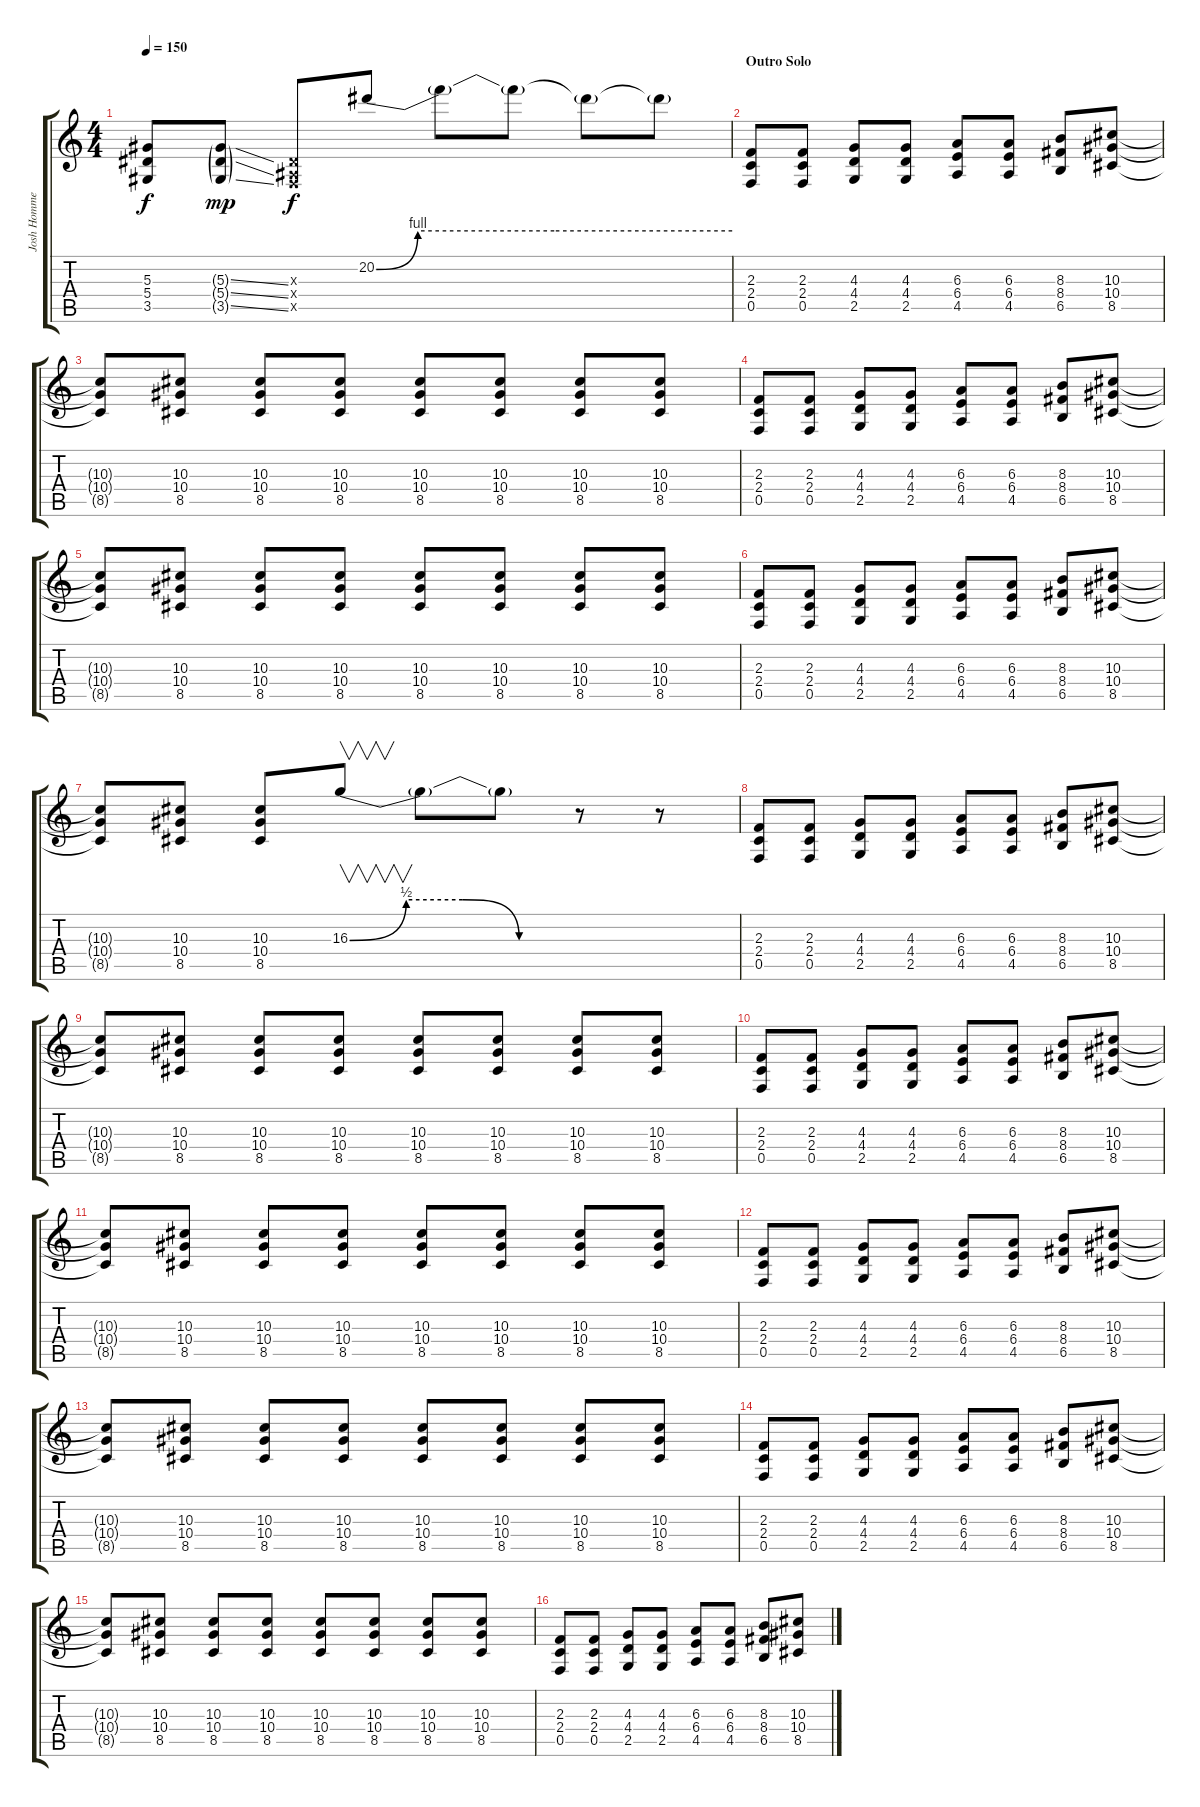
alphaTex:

\track ("Josh Homme" "Josh Homme") {instrument distortionguitar}
\staff {score tabs}
\tuning (C4 G3 Eb3 Bb2 F2 C2) {hide}
\ts (4 4)
\tempo 150
\clef g2
\ks c
(5.3{t} 5.4{t} 3.5{t}).8{dy f} (5.3{ss g} 5.4{ss g} 3.5{ss g}).8{dy mp} (0.3{x} 0.4{x} 0.5{x}).8{dy f} 20.2{be (custom 0 0 7 4 13 4 30 4 60 4)}.8 20.2{t}.8 20.2{t}.8 20.2{t}.8 20.2{t}.8 |
\section ("" "Outro Solo")
(2.3 2.4 0.5).8 (2.3 2.4 0.5).8 (4.3 4.4 2.5).8 (4.3 4.4 2.5).8 (6.3 6.4 4.5).8 (6.3 6.4 4.5).8 (8.3 8.4 6.5).8 (10.3 10.4 8.5).8 |
(10.3{t} 10.4{t} 8.5{t}).8 (10.3 10.4 8.5).8 (10.3 10.4 8.5).8 (10.3 10.4 8.5).8 (10.3 10.4 8.5).8 (10.3 10.4 8.5).8 (10.3 10.4 8.5).8 (10.3 10.4 8.5).8 |
(2.3 2.4 0.5).8 (2.3 2.4 0.5).8 (4.3 4.4 2.5).8 (4.3 4.4 2.5).8 (6.3 6.4 4.5).8 (6.3 6.4 4.5).8 (8.3 8.4 6.5).8 (10.3 10.4 8.5).8 |
(10.3{t} 10.4{t} 8.5{t}).8 (10.3 10.4 8.5).8 (10.3 10.4 8.5).8 (10.3 10.4 8.5).8 (10.3 10.4 8.5).8 (10.3 10.4 8.5).8 (10.3 10.4 8.5).8 (10.3 10.4 8.5).8 |
(2.3 2.4 0.5).8 (2.3 2.4 0.5).8 (4.3 4.4 2.5).8 (4.3 4.4 2.5).8 (6.3 6.4 4.5).8 (6.3 6.4 4.5).8 (8.3 8.4 6.5).8 (10.3 10.4 8.5).8 |
(10.3{t} 10.4{t} 8.5{t}).8 (10.3 10.4 8.5).8 (10.3 10.4 8.5).8 16.3{be (custom 0 0 15 2 30 2 45 0 60 0)}.8{v volume 16 instrument overdrivenguitar} 16.3{t}.8 16.3{t}.8 r.8 r.8 |
(2.3 2.4 0.5).8{instrument distortionguitar} (2.3 2.4 0.5).8 (4.3 4.4 2.5).8 (4.3 4.4 2.5).8 (6.3 6.4 4.5).8 (6.3 6.4 4.5).8 (8.3 8.4 6.5).8 (10.3 10.4 8.5).8 |
(10.3{t} 10.4{t} 8.5{t}).8{volume 11} (10.3 10.4 8.5).8 (10.3 10.4 8.5).8 (10.3 10.4 8.5).8 (10.3 10.4 8.5).8 (10.3 10.4 8.5).8 (10.3 10.4 8.5).8 (10.3 10.4 8.5).8 |
(2.3 2.4 0.5).8 (2.3 2.4 0.5).8 (4.3 4.4 2.5).8 (4.3 4.4 2.5).8 (6.3 6.4 4.5).8 (6.3 6.4 4.5).8 (8.3 8.4 6.5).8 (10.3 10.4 8.5).8 |
(10.3{t} 10.4{t} 8.5{t}).8 (10.3 10.4 8.5).8 (10.3 10.4 8.5).8 (10.3 10.4 8.5).8 (10.3 10.4 8.5).8 (10.3 10.4 8.5).8 (10.3 10.4 8.5).8 (10.3 10.4 8.5).8 |
(2.3 2.4 0.5).8 (2.3 2.4 0.5).8 (4.3 4.4 2.5).8 (4.3 4.4 2.5).8 (6.3 6.4 4.5).8 (6.3 6.4 4.5).8 (8.3 8.4 6.5).8 (10.3 10.4 8.5).8 |
(10.3{t} 10.4{t} 8.5{t}).8 (10.3 10.4 8.5).8 (10.3 10.4 8.5).8 (10.3 10.4 8.5).8 (10.3 10.4 8.5).8 (10.3 10.4 8.5).8 (10.3 10.4 8.5).8 (10.3 10.4 8.5).8 |
(2.3 2.4 0.5).8 (2.3 2.4 0.5).8 (4.3 4.4 2.5).8 (4.3 4.4 2.5).8 (6.3 6.4 4.5).8 (6.3 6.4 4.5).8 (8.3 8.4 6.5).8 (10.3 10.4 8.5).8 |
(10.3{t} 10.4{t} 8.5{t}).8 (10.3 10.4 8.5).8 (10.3 10.4 8.5).8 (10.3 10.4 8.5).8 (10.3 10.4 8.5).8 (10.3 10.4 8.5).8 (10.3 10.4 8.5).8 (10.3 10.4 8.5).8 |
(2.3 2.4 0.5).8 (2.3 2.4 0.5).8 (4.3 4.4 2.5).8 (4.3 4.4 2.5).8 (6.3 6.4 4.5).8 (6.3 6.4 4.5).8 (8.3 8.4 6.5).8 (10.3 10.4 8.5).8
